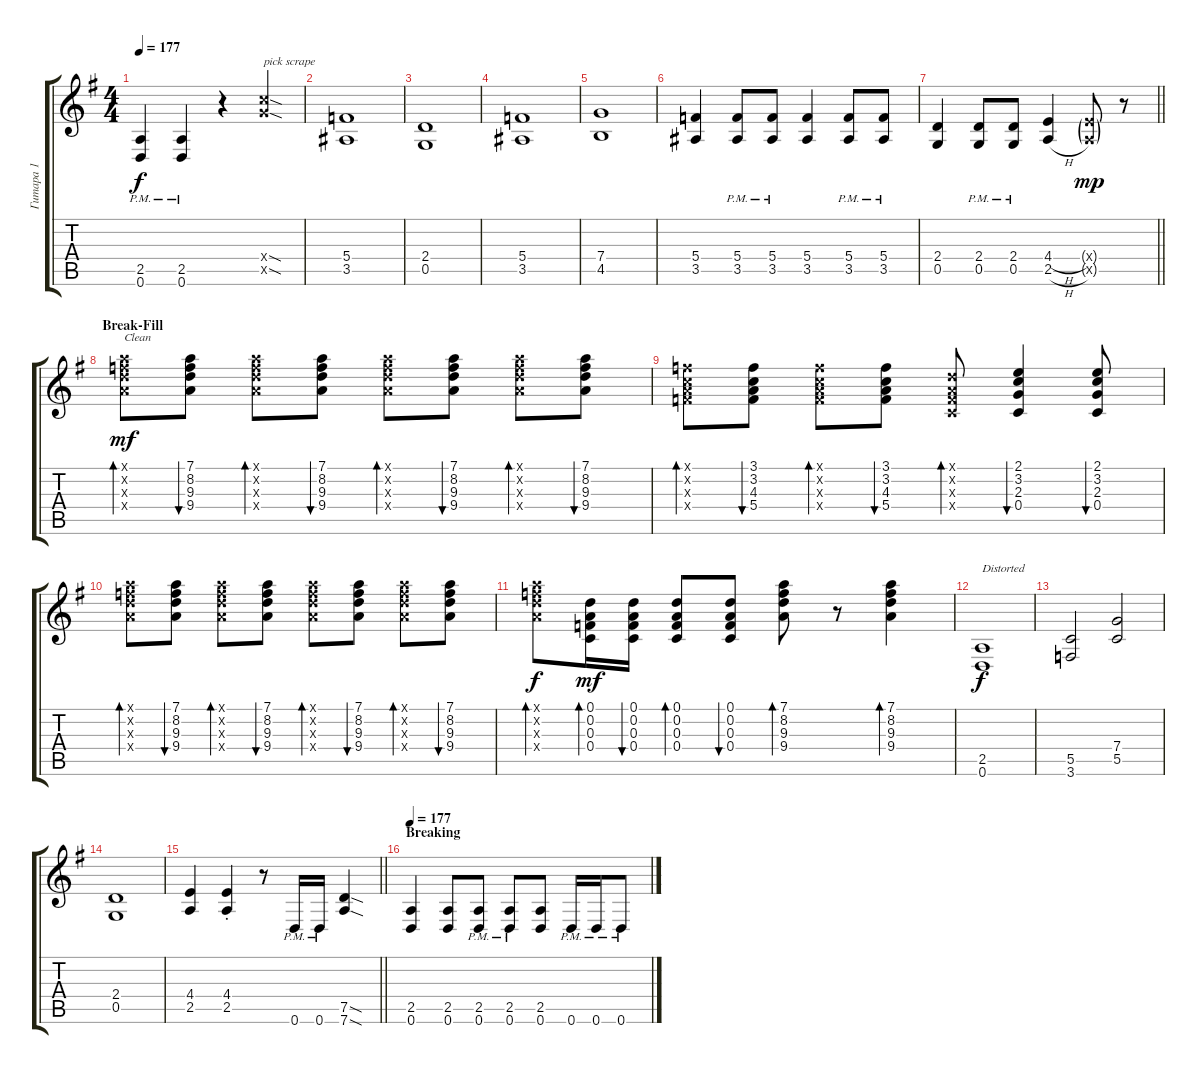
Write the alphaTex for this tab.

\track ("Гитара 1" "Гитара 1") {instrument distortionguitar}
\staff {score tabs}
\tuning (D4 A3 F3 C3 G2 D2) {hide}
\ts (4 4)
\tempo 177
\clef g2
\ks eminor
(2.5{pm} 0.6{pm}).4{dy f} (2.5{pm} 0.6{pm}).4 r.4 (12.4{sod x} 12.5{sod x}).4{txt "pick scrape"} |
(5.4 3.5).1 |
(2.4 0.5).1 |
(5.4 3.5).1 |
(7.4 4.5).1 |
(5.4 3.5).4 (5.4{pm} 3.5{pm}).8 (5.4{pm} 3.5{pm}).8 (5.4 3.5).4 (5.4{pm} 3.5{pm}).8 (5.4{pm} 3.5{pm}).8 |
\barLineRight lightlight
(2.4 0.5).4 (2.4{pm} 0.5{pm}).8 (2.4{pm} 0.5{pm}).8 (4.4{h} 2.5{h}).4 (4.4{g x} 2.5{g x}).8{dy mp} r.8 |
\section ("" "Break-Fill")
(7.1{x} 8.2{x} 9.3{x} 9.4{x}).8{bd 60 txt "Clean" dy mf volume 8 balance 8 instrument electricguitarclean} (7.1 8.2 9.3 9.4).8{bu 60} (7.1{x} 8.2{x} 9.3{x} 9.4{x}).8{bd 60} (7.1 8.2 9.3 9.4).8{bu 60} (7.1{x} 8.2{x} 9.3{x} 9.4{x}).8{bd 60} (7.1 8.2 9.3 9.4).8{bu 60} (7.1{x} 8.2{x} 9.3{x} 9.4{x}).8{bd 60} (7.1 8.2 9.3 9.4).8{bu 60} |
(3.1{x} 3.2{x} 4.3{x} 5.4{x}).8{bd 60} (3.1 3.2 4.3 5.4).8{bu 60} (3.1{x} 3.2{x} 4.3{x} 5.4{x}).8{bd 60} (3.1 3.2 4.3 5.4).8{bu 60} (0.1{x} 0.2{x} 0.3{x} 0.4{x}).8{bd 60} (2.1 3.2 2.3 0.4).4{bu 60} (2.1 3.2 2.3 0.4).8{bu 60} |
(7.1{x} 8.2{x} 9.3{x} 9.4{x}).8{bd 60} (7.1 8.2 9.3 9.4).8{bu 60} (7.1{x} 8.2{x} 9.3{x} 9.4{x}).8{bd 60} (7.1 8.2 9.3 9.4).8{bu 60} (7.1{x} 8.2{x} 9.3{x} 9.4{x}).8{bd 60} (7.1 8.2 9.3 9.4).8{bu 60} (7.1{x} 8.2{x} 9.3{x} 9.4{x}).8{bd 60} (7.1 8.2 9.3 9.4).8{bu 60} |
(7.1{x} 8.2{x} 9.3{x} 9.4{x}).8{bd 60 dy f} (0.1 0.2 0.3 0.4).16{bd 60 dy mf} (0.1 0.2 0.3 0.4).16{bu 60} (0.1 0.2 0.3 0.4).8{bd 60} (0.1 0.2 0.3 0.4).8{bu 60} (7.1 8.2 9.3 9.4).8{bd 60} r.8 (7.1 8.2 9.3 9.4).4{bd 60} |
(2.5 0.6).1{txt "Distorted" dy f volume 8 instrument distortionguitar} |
(5.5 3.6).2 (7.4 5.5).2 |
(2.4 0.5).1 |
\barLineRight lightlight
(4.4 2.5).4 (4.4{st} 2.5{st}).4 r.8 0.6{pm}.16 0.6{pm}.16 (7.5{sod} 7.6{sod}).4 |
\section ("" "Breaking")
\tempo 177
(2.5 0.6).4 (2.5 0.6).8 (2.5{pm} 0.6{pm}).8 (2.5{pm} 0.6{pm}).8 (2.5 0.6).8 0.6{pm}.16 0.6{pm}.16 0.6{pm}.8
